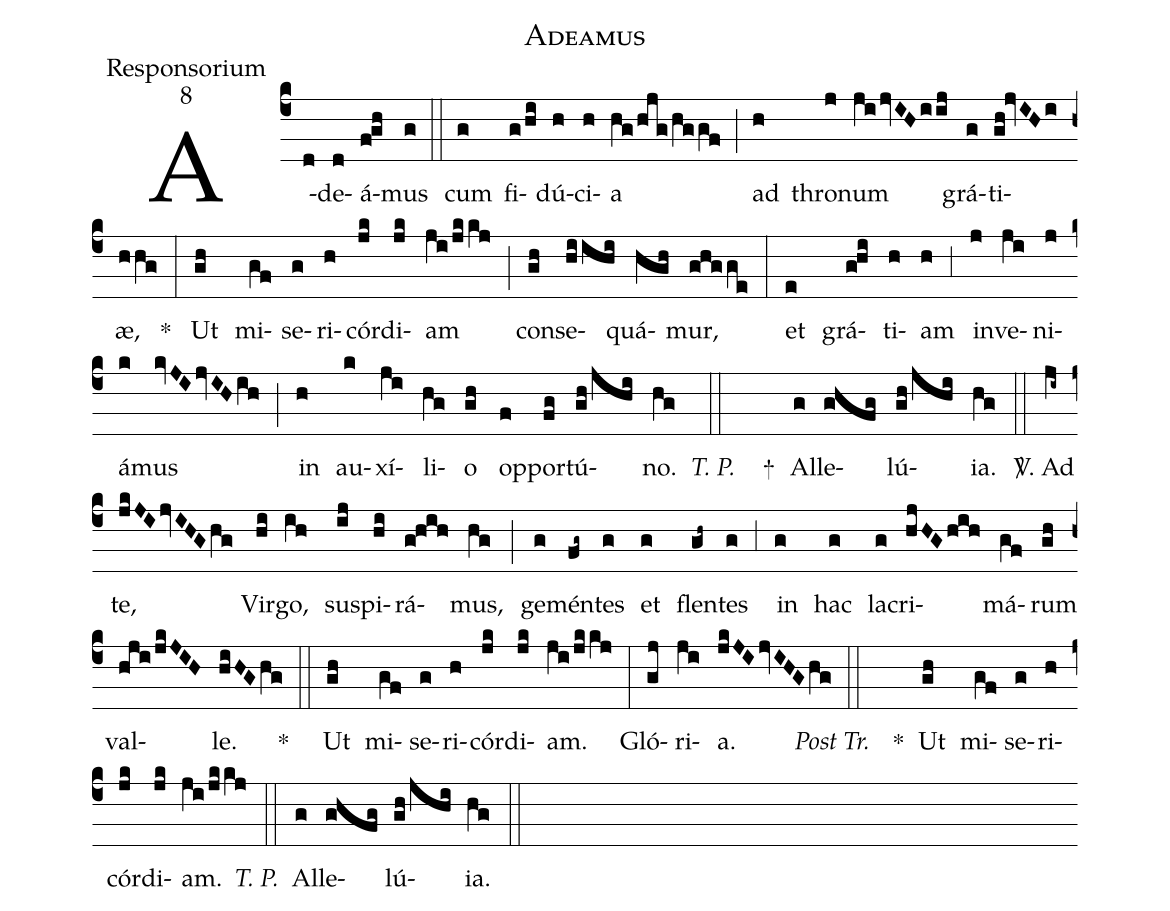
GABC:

name:Adeamus;
office-part:Responsorium;
mode:8;
%%
(c4) A(d)de(d)á(f!gh)mus(g) (::)
cum(g) fi(g/hi)dú(h)ci(h)a(hg/hjg/hggf) (;) ad(h) thro(j)num(ji/jvIH/iij) grá(g)ti(gh!jvIHi)æ,(hhg) *(:) Ut(gh) mi(gf)se(g)ri(h)cór(jk)di(jk)am(ji/jkkj) (;) con(gh)se(hiihi)quá(hgh)mur,(ghgge) (:)
et(e) grá(g!hi)ti(h)am(h) (,3) in(j)ve(ji)ni(j)á(k)mus(kvJI/jvIH/ih) (;) in(h) au(k)xí(ji)li(hg)o(gh) op(f)por(fg)tú(gh/jhi)no.(hg) <i>T. P.</i>(::) +() Al(g)le(ghfg)lú(gh/jhi)ia.(hg) (::)

<sp>V/</sp>. Ad(ji~) te,(jkJI/jvIHG/hg) Vir(hi)go,(ih) su(ij)spi(hi)rá(g!hih)mus,(hg) (;) ge(g)mén(fg~)tes(g) et(g) flen(gh~)tes(g) (,3) in(g) hac(g) la(g)cri(hjHG/hih)má(gf)rum(gh) val(hji/jkJIH)le.(hiHG/hg) *(::) Ut(gh) mi(gf)se(g)ri(h)cór(jk)di(jk)am.(ji/jkkj) (:)
Gló(gj)ri(ji)a.(jkJI/jvIHG/hg) <i>Post Tr.</i>(::) *() Ut(gh) mi(gf)se(g)ri(h)cór(jk)di(jk)am.(ji/jkkj) <i>T. P.</i>(::) Al(g)le(ghfg)lú(gh/jhi)ia.(hg) (::)
